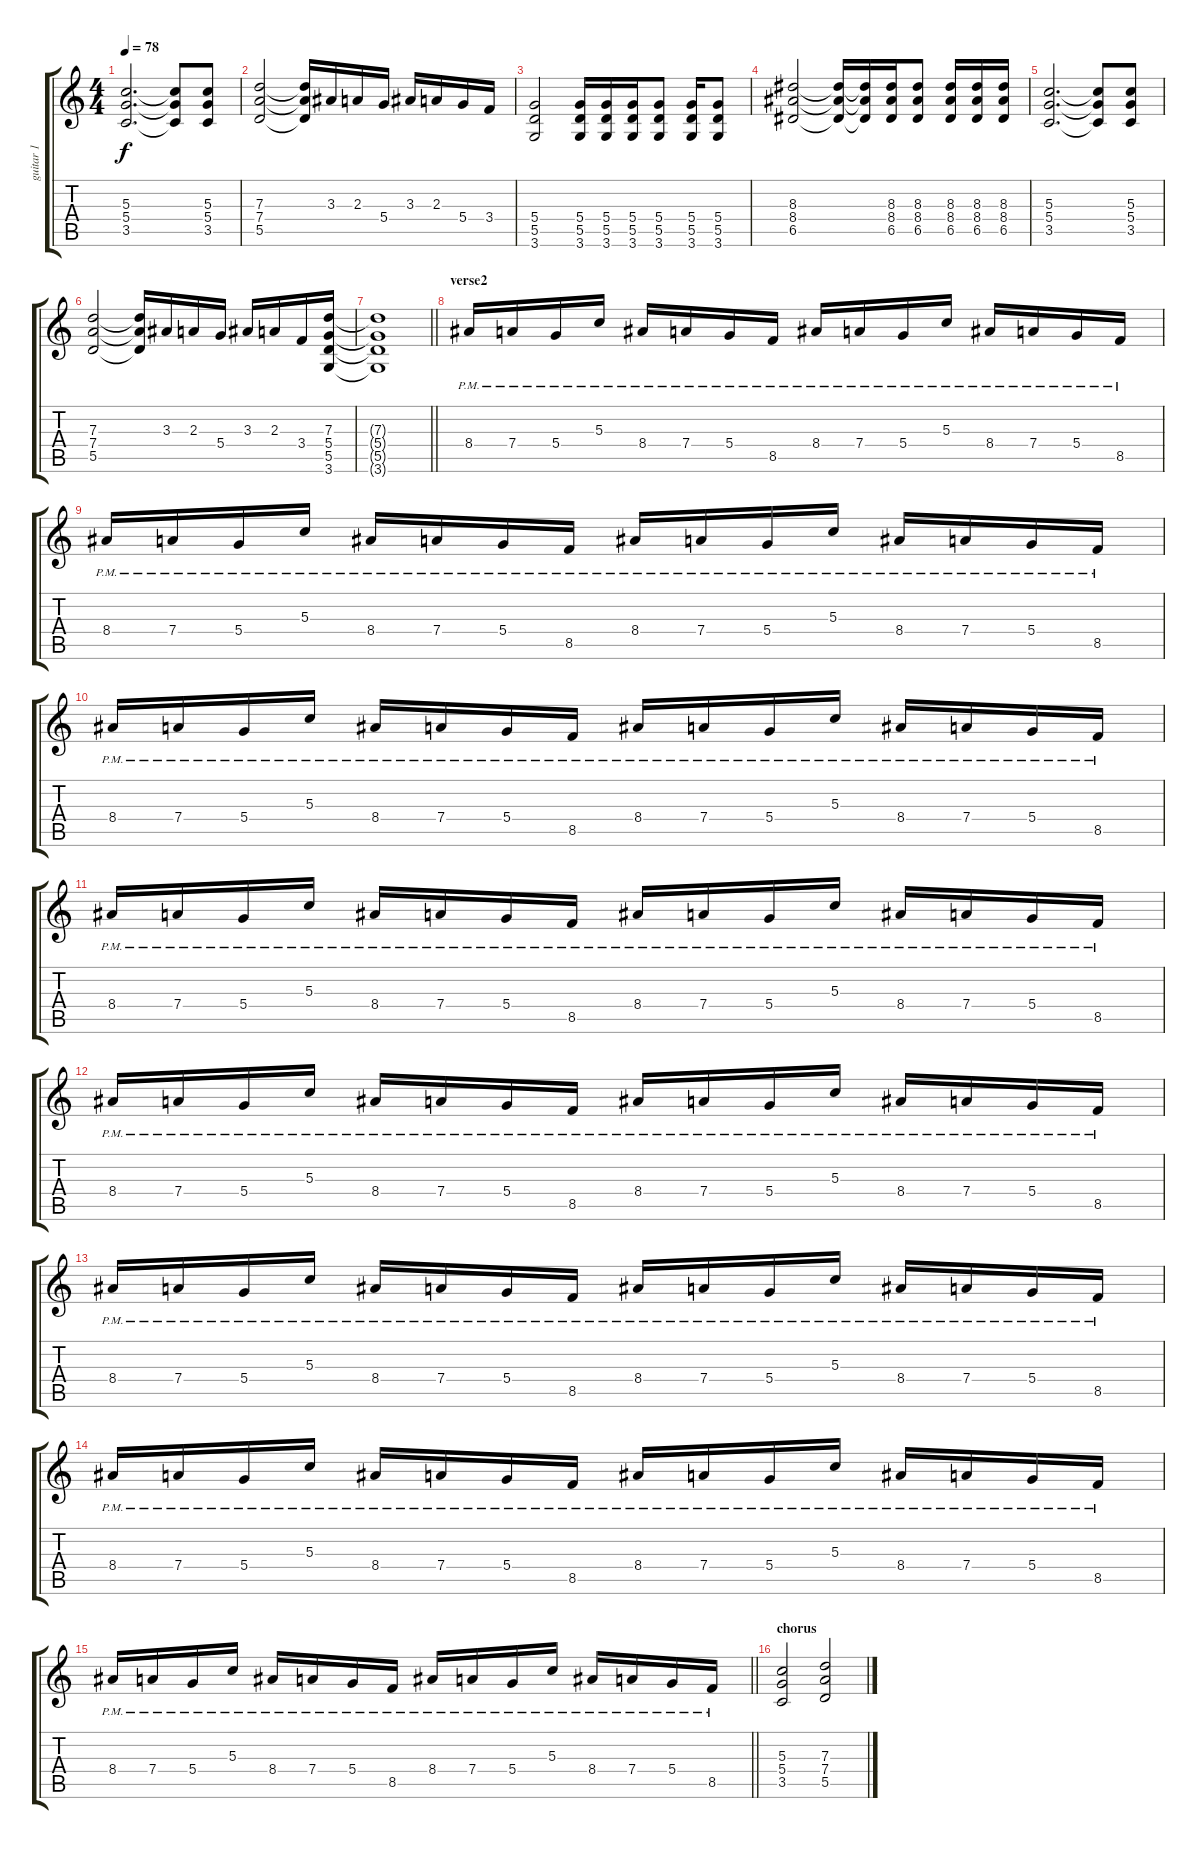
\track ("guitar 1" "guitar 1") {instrument overdrivenguitar}
\staff {score tabs}
\tuning (E4 B3 G3 D3 A2 E2) {hide}
\ts (4 4)
\tempo 78
\clef g2
\ks c
(5.3 5.4 3.5).2{d dy f} (5.3{t} 5.4{t} 3.5{t}).8 (5.3 5.4 3.5).8 |
(7.3 7.4 5.5).2 (7.3{t} 7.4{t} 5.5{t}).16 3.3.16 2.3.16 5.4.16 3.3.16 2.3.16 5.4.16 3.4.16 |
(5.4 5.5 3.6).2 (5.4 5.5 3.6).16 (5.4 5.5 3.6).16 (5.4 5.5 3.6).16 (5.4 5.5 3.6).8 (5.4 5.5 3.6).16 (5.4 5.5 3.6).8 |
(8.3 8.4 6.5).2 (8.3{t} 8.4{t} 6.5{t}).16 (8.3{t} 8.4{t} 6.5{t}).16 (8.3 8.4 6.5).16 (8.3 8.4 6.5).8 (8.3 8.4 6.5).16 (8.3 8.4 6.5).16 (8.3 8.4 6.5).16 |
(5.3 5.4 3.5).2{d} (5.3{t} 5.4{t} 3.5{t}).8 (5.3 5.4 3.5).8 |
(7.3 7.4 5.5).2 (7.3{t} 7.4{t} 5.5{t}).16 3.3.16 2.3.16 5.4.16 3.3.16 2.3.16 3.4.16 (7.3 5.4 5.5 3.6).16 |
\barLineRight lightlight
(7.3{t} 5.4{t} 5.5{t} 3.6{t}).1 |
\section ("" "verse2")
8.4{pm}.16 7.4{pm}.16 5.4{pm}.16 5.3{pm}.16 8.4{pm}.16 7.4{pm}.16 5.4{pm}.16 8.5{pm}.16 8.4{pm}.16 7.4{pm}.16 5.4{pm}.16 5.3{pm}.16 8.4{pm}.16 7.4{pm}.16 5.4{pm}.16 8.5{pm}.16 |
8.4{pm}.16 7.4{pm}.16 5.4{pm}.16 5.3{pm}.16 8.4{pm}.16 7.4{pm}.16 5.4{pm}.16 8.5{pm}.16 8.4{pm}.16 7.4{pm}.16 5.4{pm}.16 5.3{pm}.16 8.4{pm}.16 7.4{pm}.16 5.4{pm}.16 8.5{pm}.16 |
8.4{pm}.16 7.4{pm}.16 5.4{pm}.16 5.3{pm}.16 8.4{pm}.16 7.4{pm}.16 5.4{pm}.16 8.5{pm}.16 8.4{pm}.16 7.4{pm}.16 5.4{pm}.16 5.3{pm}.16 8.4{pm}.16 7.4{pm}.16 5.4{pm}.16 8.5{pm}.16 |
8.4{pm}.16 7.4{pm}.16 5.4{pm}.16 5.3{pm}.16 8.4{pm}.16 7.4{pm}.16 5.4{pm}.16 8.5{pm}.16 8.4{pm}.16 7.4{pm}.16 5.4{pm}.16 5.3{pm}.16 8.4{pm}.16 7.4{pm}.16 5.4{pm}.16 8.5{pm}.16 |
8.4{pm}.16 7.4{pm}.16 5.4{pm}.16 5.3{pm}.16 8.4{pm}.16 7.4{pm}.16 5.4{pm}.16 8.5{pm}.16 8.4{pm}.16 7.4{pm}.16 5.4{pm}.16 5.3{pm}.16 8.4{pm}.16 7.4{pm}.16 5.4{pm}.16 8.5{pm}.16 |
8.4{pm}.16 7.4{pm}.16 5.4{pm}.16 5.3{pm}.16 8.4{pm}.16 7.4{pm}.16 5.4{pm}.16 8.5{pm}.16 8.4{pm}.16 7.4{pm}.16 5.4{pm}.16 5.3{pm}.16 8.4{pm}.16 7.4{pm}.16 5.4{pm}.16 8.5{pm}.16 |
8.4{pm}.16 7.4{pm}.16 5.4{pm}.16 5.3{pm}.16 8.4{pm}.16 7.4{pm}.16 5.4{pm}.16 8.5{pm}.16 8.4{pm}.16 7.4{pm}.16 5.4{pm}.16 5.3{pm}.16 8.4{pm}.16 7.4{pm}.16 5.4{pm}.16 8.5{pm}.16 |
\barLineRight lightlight
8.4{pm}.16 7.4{pm}.16 5.4{pm}.16 5.3{pm}.16 8.4{pm}.16 7.4{pm}.16 5.4{pm}.16 8.5{pm}.16 8.4{pm}.16 7.4{pm}.16 5.4{pm}.16 5.3{pm}.16 8.4{pm}.16 7.4{pm}.16 5.4{pm}.16 8.5{pm}.16 |
\section ("" "chorus")
(5.3 5.4 3.5).2 (7.3 7.4 5.5).2
